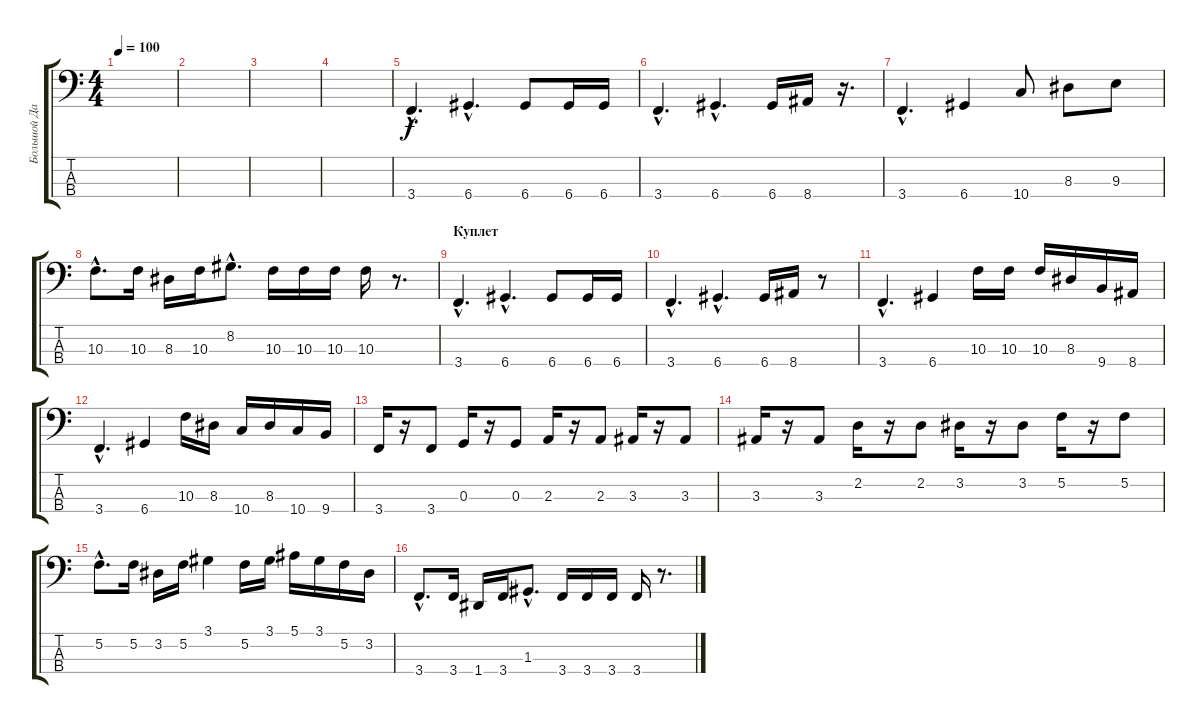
\track ("Большой Данила" "Большой Да") {instrument electricbassfinger}
\staff {score tabs}
\tuning (F2 C2 G1 D1) {hide}
\ts (4 4)
\tempo 100
\clef f4
\ks c
|
|
|
|
3.4{hac}.4{d} 6.4{hac}.4{d} 6.4.8 6.4.16 6.4.16 |
3.4{hac}.4{d} 6.4{hac}.4{d} 6.4.16 8.4.16 r.16{d} |
3.4{hac}.4{d} 6.4.4 10.4.8 8.3.8 9.3.8 |
10.3{hac}.8{d} 10.3.16 8.3.16 10.3.16 8.2{hac}.8{d} 10.3.16 10.3.16 10.3.16 10.3.16 r.8{d} |
\section ("" "Куплет")
3.4{hac}.4{d} 6.4{hac}.4{d} 6.4.8 6.4.16 6.4.16 |
3.4{hac}.4{d} 6.4{hac}.4{d} 6.4.16 8.4.16 r.8 |
3.4{hac}.4{d} 6.4.4 10.3.16 10.3.16 10.3.16 8.3.16 9.4.16 8.4.16 |
3.4{hac}.4{d} 6.4.4 10.3.16 8.3.16 10.4.16 8.3.16 10.4.16 9.4.16 |
3.4.16 r.16 3.4.8 0.3.16 r.16 0.3.8 2.3.16 r.16 2.3.8 3.3.16 r.16 3.3.8 |
3.3.16 r.16 3.3.8 2.2.16 r.16 2.2.8 3.2.16 r.16 3.2.8 5.2.16 r.16 5.2.8 |
5.2{hac}.8{d} 5.2.16 3.2.16 5.2.16 3.1.4 5.2.16 3.1.16 5.1.16 3.1.16 5.2.16 3.2.16 |
3.4{hac}.8{d} 3.4.16 1.4.16 3.4.16 1.3{hac}.8{d} 3.4.16 3.4.16 3.4.16 3.4.16 r.8{d}
